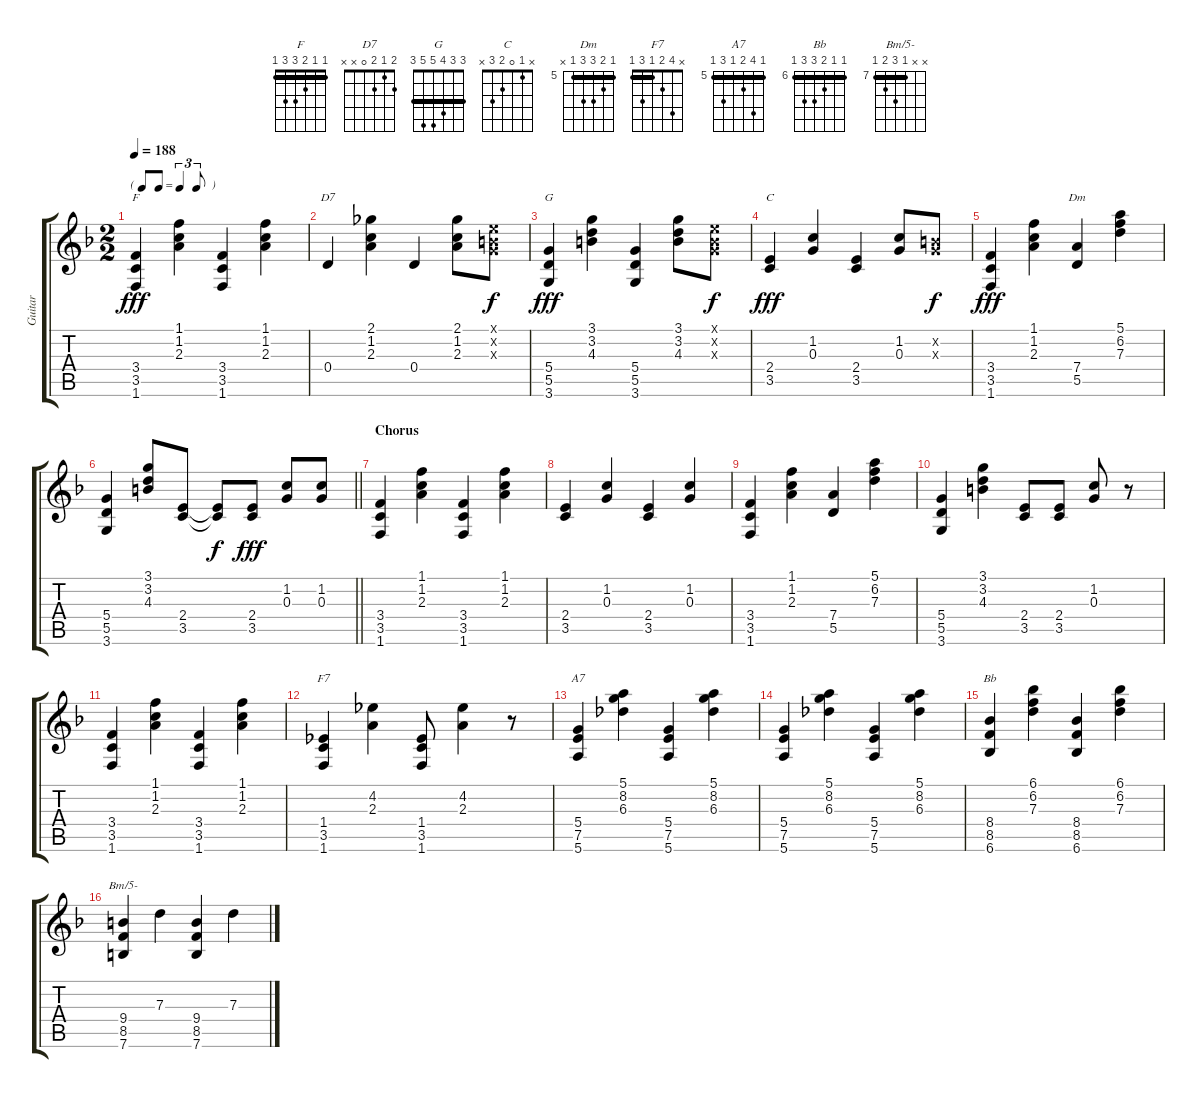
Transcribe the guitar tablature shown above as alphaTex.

\track ("Guitar" "Guitar") {instrument acousticguitarsteel}
\staff {score tabs}
\tuning (E4 B3 G3 D3 A2 E2) {hide}
\chord ("F" 1 1 2 3 3 1) {barre 1}
\chord ("D7" 2 1 2 0 x x)
\chord ("G" 3 3 4 5 5 3) {barre 3}
\chord ("C" x 1 0 2 3 x)
\chord ("Dm" 5 6 7 7 5 x) {firstfret 5 barre 5}
\chord ("F7" x 4 2 1 3 1) {barre 1}
\chord ("A7" 5 8 6 5 7 5) {firstfret 5 barre 5}
\chord ("Bb" 6 6 7 8 8 6) {firstfret 6 barre 6}
\chord ("Bm/5-" x x 7 9 8 7) {firstfret 7 barre 7}
\ts (2 2)
\tf triplet8th
\tempo 188
\clef g2
\ks f
(3.4 3.5 1.6).4{ch "F" dy fff} (1.1 1.2 2.3).4 (3.4 3.5 1.6).4 (1.1 1.2 2.3).4 |
0.4.4{ch "D7"} (2.1 1.2 2.3).4 0.4.4 (2.1 1.2 2.3).8 (0.1{x} 0.2{x} 0.3{x}).8{dy f} |
(5.4 5.5 3.6).4{ch "G" dy fff} (3.1 3.2 4.3).4 (5.4 5.5 3.6).4 (3.1 3.2 4.3).8 (0.1{x} 0.2{x} 0.3{x}).8{dy f} |
(2.4 3.5).4{ch "C" dy fff} (1.2 0.3).4 (2.4 3.5).4 (1.2 0.3).8 (0.2{x} 0.3{x}).8{dy f} |
(3.4 3.5 1.6).4{dy fff} (1.1 1.2 2.3).4 (7.4 5.5).4{ch "Dm"} (5.1 6.2 7.3).4 |
\barLineRight lightlight
(5.4 5.5 3.6).4 (3.1 3.2 4.3).8 (2.4 3.5).8 (2.4{t} 3.5{t}).8{dy f} (2.4 3.5).8{dy fff} (1.2 0.3).8 (1.2 0.3).8 |
\section ("" "Chorus")
(3.4 3.5 1.6).4 (1.1 1.2 2.3).4 (3.4 3.5 1.6).4 (1.1 1.2 2.3).4 |
(2.4 3.5).4 (1.2 0.3).4 (2.4 3.5).4 (1.2 0.3).4 |
(3.4 3.5 1.6).4 (1.1 1.2 2.3).4 (7.4 5.5).4 (5.1 6.2 7.3).4 |
(5.4 5.5 3.6).4 (3.1 3.2 4.3).4 (2.4 3.5).8 (2.4 3.5).8 (1.2 0.3).8 r.8 |
(3.4 3.5 1.6).4 (1.1 1.2 2.3).4 (3.4 3.5 1.6).4 (1.1 1.2 2.3).4 |
(1.4 3.5 1.6).4{ch "F7"} (4.2 2.3).4 (1.4 3.5 1.6).8 (4.2 2.3).4 r.8 |
(5.4 7.5 5.6).4{ch "A7"} (5.1 8.2 6.3).4 (5.4 7.5 5.6).4 (5.1 8.2 6.3).4 |
(5.4 7.5 5.6).4 (5.1 8.2 6.3).4 (5.4 7.5 5.6).4 (5.1 8.2 6.3).4 |
(8.4 8.5 6.6).4{ch "Bb"} (6.1 6.2 7.3).4 (8.4 8.5 6.6).4 (6.1 6.2 7.3).4 |
(9.4 8.5 7.6).4{ch "Bm/5-"} 7.3.4 (9.4 8.5 7.6).4 7.3.4
